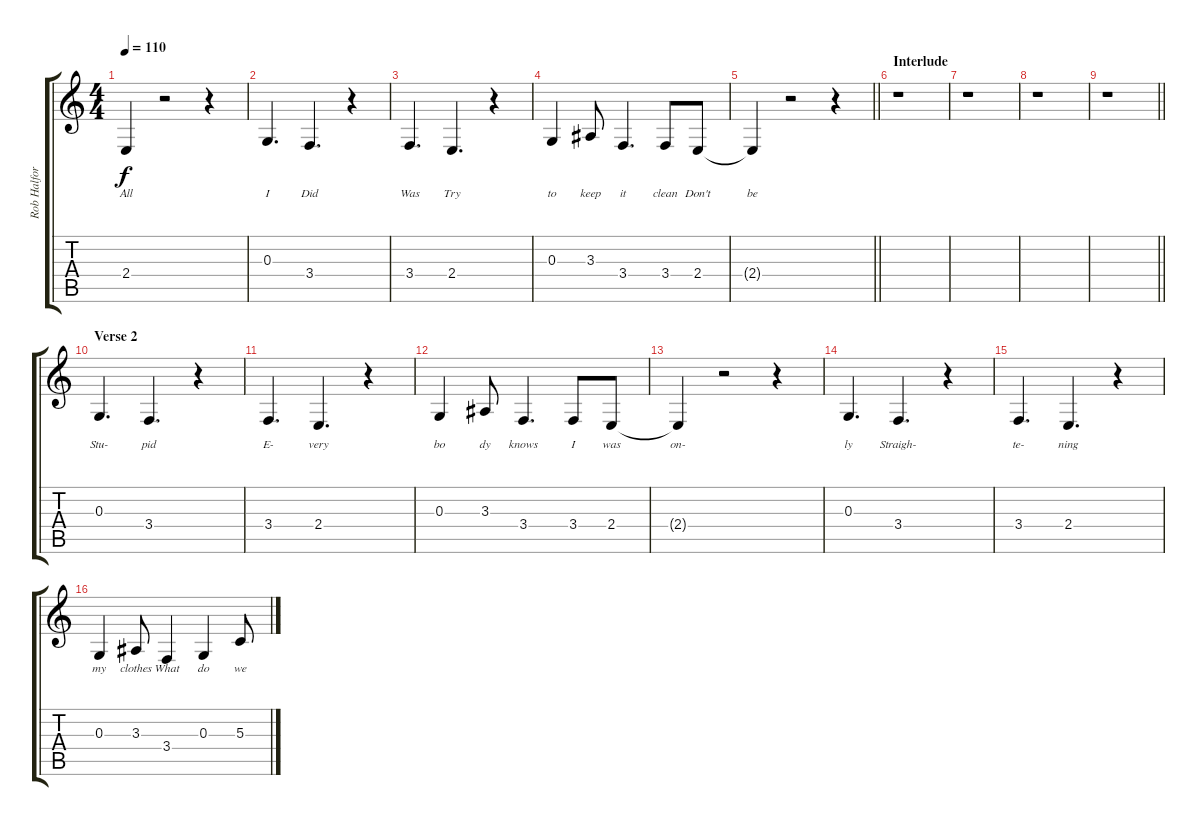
\track ("Rob Halford" "Rob Halfor") {instrument tenorsax}
\staff {score tabs}
\tuning (E4 B3 G3 D3 A2 E2) {hide}
\ts (4 4)
\tempo 110
\clef g2
\ks c
2.4{t}.4{lyrics (0 "All") lyrics (1 "") lyrics (2 "") lyrics (3 "") lyrics (4 "") dy f} r.2 r.4 |
0.3.4{d lyrics (0 "I") lyrics (1 "") lyrics (2 "") lyrics (3 "") lyrics (4 "")} 3.4.4{d lyrics (0 "Did") lyrics (1 "") lyrics (2 "") lyrics (3 "") lyrics (4 "")} r.4 |
3.4.4{d lyrics (0 "Was") lyrics (1 "") lyrics (2 "") lyrics (3 "") lyrics (4 "")} 2.4.4{d lyrics (0 "Try") lyrics (1 "") lyrics (2 "") lyrics (3 "") lyrics (4 "")} r.4 |
0.3.4{lyrics (0 "to") lyrics (1 "") lyrics (2 "") lyrics (3 "") lyrics (4 "")} 3.3.8{lyrics (0 "keep") lyrics (1 "") lyrics (2 "") lyrics (3 "") lyrics (4 "")} 3.4.4{d lyrics (0 "it") lyrics (1 "") lyrics (2 "") lyrics (3 "") lyrics (4 "")} 3.4.8{lyrics (0 "clean") lyrics (1 "") lyrics (2 "") lyrics (3 "") lyrics (4 "")} 2.4.8{lyrics (0 "Don't") lyrics (1 "") lyrics (2 "") lyrics (3 "") lyrics (4 "")} |
\barLineRight lightlight
2.4{t}.4{lyrics (0 "be") lyrics (1 "") lyrics (2 "") lyrics (3 "") lyrics (4 "")} r.2 r.4 |
\section ("" "Interlude")
r.1 |
r.1 |
r.1 |
\barLineRight lightlight
r.1 |
\section ("" "Verse 2")
0.3.4{d lyrics (0 "Stu-") lyrics (1 "") lyrics (2 "") lyrics (3 "") lyrics (4 "") volume 12} 3.4.4{d lyrics (0 "pid") lyrics (1 "") lyrics (2 "") lyrics (3 "") lyrics (4 "")} r.4 |
3.4.4{d lyrics (0 "E-") lyrics (1 "") lyrics (2 "") lyrics (3 "") lyrics (4 "")} 2.4.4{d lyrics (0 "very") lyrics (1 "") lyrics (2 "") lyrics (3 "") lyrics (4 "")} r.4 |
0.3.4{lyrics (0 "bo") lyrics (1 "") lyrics (2 "") lyrics (3 "") lyrics (4 "")} 3.3.8{lyrics (0 "dy") lyrics (1 "") lyrics (2 "") lyrics (3 "") lyrics (4 "")} 3.4.4{d lyrics (0 "knows") lyrics (1 "") lyrics (2 "") lyrics (3 "") lyrics (4 "")} 3.4.8{lyrics (0 "I") lyrics (1 "") lyrics (2 "") lyrics (3 "") lyrics (4 "")} 2.4.8{lyrics (0 "was") lyrics (1 "") lyrics (2 "") lyrics (3 "") lyrics (4 "")} |
2.4{t}.4{lyrics (0 "on-") lyrics (1 "") lyrics (2 "") lyrics (3 "") lyrics (4 "")} r.2 r.4 |
0.3.4{d lyrics (0 "ly") lyrics (1 "") lyrics (2 "") lyrics (3 "") lyrics (4 "")} 3.4.4{d lyrics (0 "Straigh-") lyrics (1 "") lyrics (2 "") lyrics (3 "") lyrics (4 "")} r.4 |
3.4.4{d lyrics (0 "te-") lyrics (1 "") lyrics (2 "") lyrics (3 "") lyrics (4 "")} 2.4.4{d lyrics (0 "ning") lyrics (1 "") lyrics (2 "") lyrics (3 "") lyrics (4 "")} r.4 |
0.3.4{lyrics (0 "my") lyrics (1 "") lyrics (2 "") lyrics (3 "") lyrics (4 "")} 3.3.8{lyrics (0 "clothes") lyrics (1 "") lyrics (2 "") lyrics (3 "") lyrics (4 "")} 3.4.4{lyrics (0 "What") lyrics (1 "") lyrics (2 "") lyrics (3 "") lyrics (4 "")} 0.3.4{lyrics (0 "do") lyrics (1 "") lyrics (2 "") lyrics (3 "") lyrics (4 "")} 5.3.8{lyrics (0 "we") lyrics (1 "") lyrics (2 "") lyrics (3 "") lyrics (4 "")}
